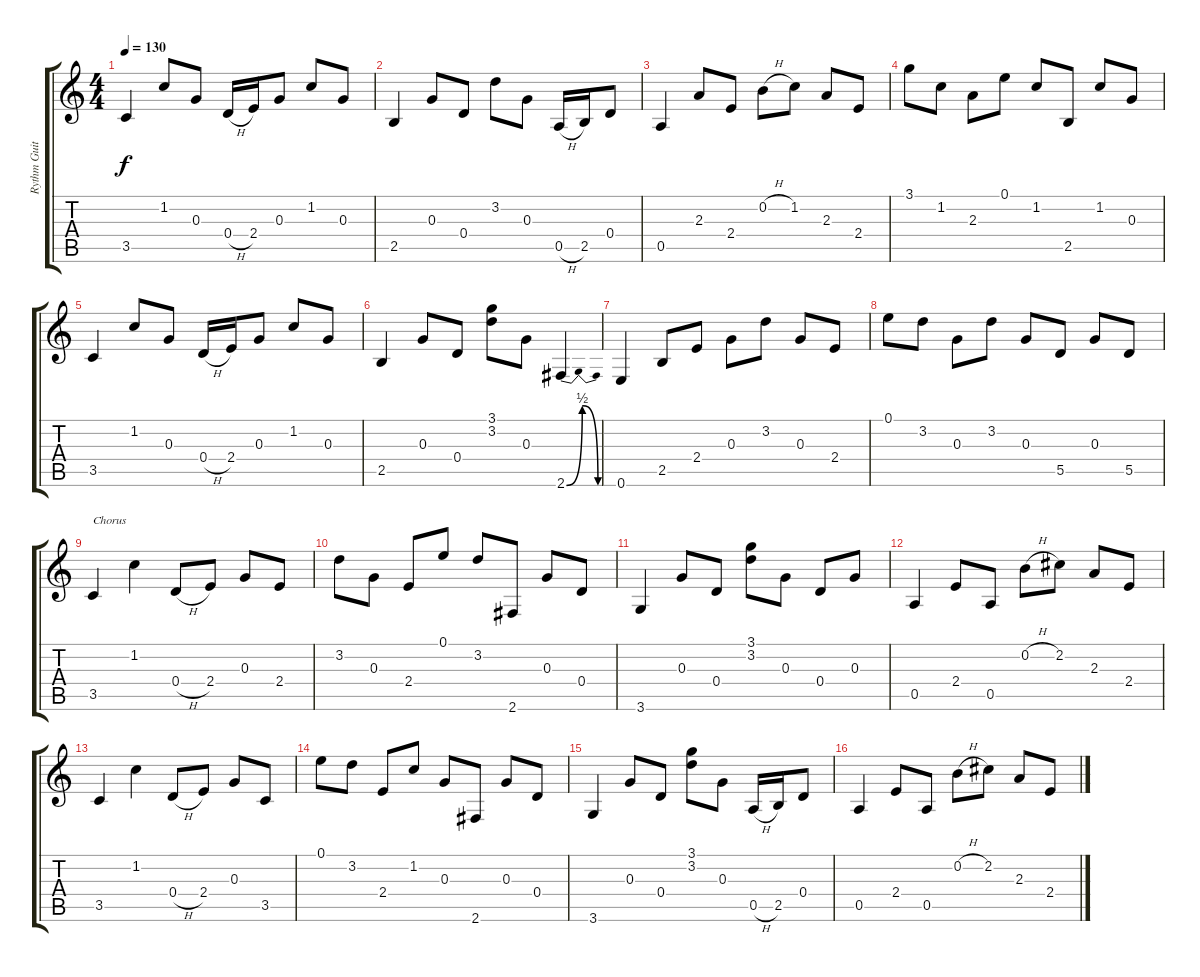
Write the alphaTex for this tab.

\track ("Rythm Guitar" "Rythm Guit") {instrument acousticguitarsteel}
\staff {score tabs}
\tuning (E4 B3 G3 D3 A2 E2) {hide}
\ts (4 4)
\tempo 130
\clef g2
\ks c
3.5.4{dy f} 1.2.8 0.3.8 0.4{h}.16 2.4.16 0.3.8 1.2.8 0.3.8 |
2.5.4 0.3.8 0.4.8 3.2.8 0.3.8 0.5{h}.16 2.5.16 0.4.8 |
0.5.4 2.3.8 2.4.8 0.2{h}.8 1.2.8 2.3.8 2.4.8 |
3.1.8 1.2.8 2.3.8 0.1.8 1.2.8 2.5.8 1.2.8 0.3.8 |
3.5.4 1.2.8 0.3.8 0.4{h}.16 2.4.16 0.3.8 1.2.8 0.3.8 |
2.5.4 0.3.8 0.4.8 (3.1 3.2).8 0.3.8 2.6{be (bendrelease 0 0 30 2 30 2 60 0)}.4 |
0.6.4 2.5.8 2.4.8 0.3.8 3.2.8 0.3.8 2.4.8 |
0.1.8 3.2.8 0.3.8 3.2.8 0.3.8 5.5.8 0.3.8 5.5.8 |
3.5.4{txt "Chorus"} 1.2.4 0.4{h}.8 2.4.8 0.3.8 2.4.8 |
3.2.8 0.3.8 2.4.8 0.1.8 3.2.8 2.6.8 0.3.8 0.4.8 |
3.6.4 0.3.8 0.4.8 (3.1 3.2).8 0.3.8 0.4.8 0.3.8 |
0.5.4 2.4.8 0.5.8 0.2{h}.8 2.2.8 2.3.8 2.4.8 |
3.5.4 1.2.4 0.4{h}.8 2.4.8 0.3.8 3.5.8 |
0.1.8 3.2.8 2.4.8 1.2.8 0.3.8 2.6.8 0.3.8 0.4.8 |
3.6.4 0.3.8 0.4.8 (3.1 3.2).8 0.3.8 0.5{h}.16 2.5.16 0.4.8 |
0.5.4 2.4.8 0.5.8 0.2{h}.8 2.2.8 2.3.8 2.4.8
